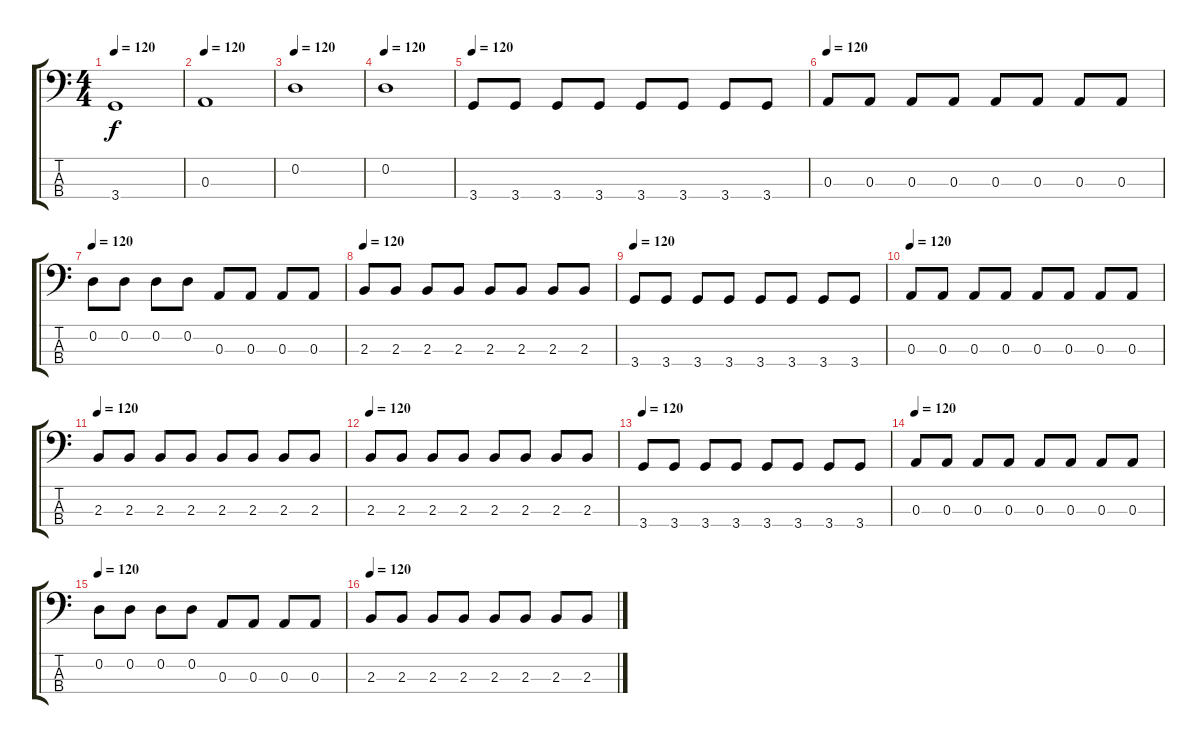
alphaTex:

\track "" {instrument electricbasspick}
\staff {score tabs}
\tuning (G2 D2 A1 E1) {hide}
\ts (4 4)
\tempo 120
\clef f4
\ks c
3.4.1{dy f} |
\tempo 120
0.3.1 |
\tempo 120
0.2.1 |
\tempo 120
0.2.1 |
\tempo 120
3.4.8 3.4.8 3.4.8 3.4.8 3.4.8 3.4.8 3.4.8 3.4.8 |
\tempo 120
0.3.8 0.3.8 0.3.8 0.3.8 0.3.8 0.3.8 0.3.8 0.3.8 |
\tempo 120
0.2.8 0.2.8 0.2.8 0.2.8 0.3.8 0.3.8 0.3.8 0.3.8 |
\tempo 120
2.3.8 2.3.8 2.3.8 2.3.8 2.3.8 2.3.8 2.3.8 2.3.8 |
\tempo 120
3.4.8 3.4.8 3.4.8 3.4.8 3.4.8 3.4.8 3.4.8 3.4.8 |
\tempo 120
0.3.8 0.3.8 0.3.8 0.3.8 0.3.8 0.3.8 0.3.8 0.3.8 |
\tempo 120
2.3.8 2.3.8 2.3.8 2.3.8 2.3.8 2.3.8 2.3.8 2.3.8 |
\tempo 120
2.3.8 2.3.8 2.3.8 2.3.8 2.3.8 2.3.8 2.3.8 2.3.8 |
\tempo 120
3.4.8 3.4.8 3.4.8 3.4.8 3.4.8 3.4.8 3.4.8 3.4.8 |
\tempo 120
0.3.8 0.3.8 0.3.8 0.3.8 0.3.8 0.3.8 0.3.8 0.3.8 |
\tempo 120
0.2.8 0.2.8 0.2.8 0.2.8 0.3.8 0.3.8 0.3.8 0.3.8 |
\tempo 120
2.3.8 2.3.8 2.3.8 2.3.8 2.3.8 2.3.8 2.3.8 2.3.8
